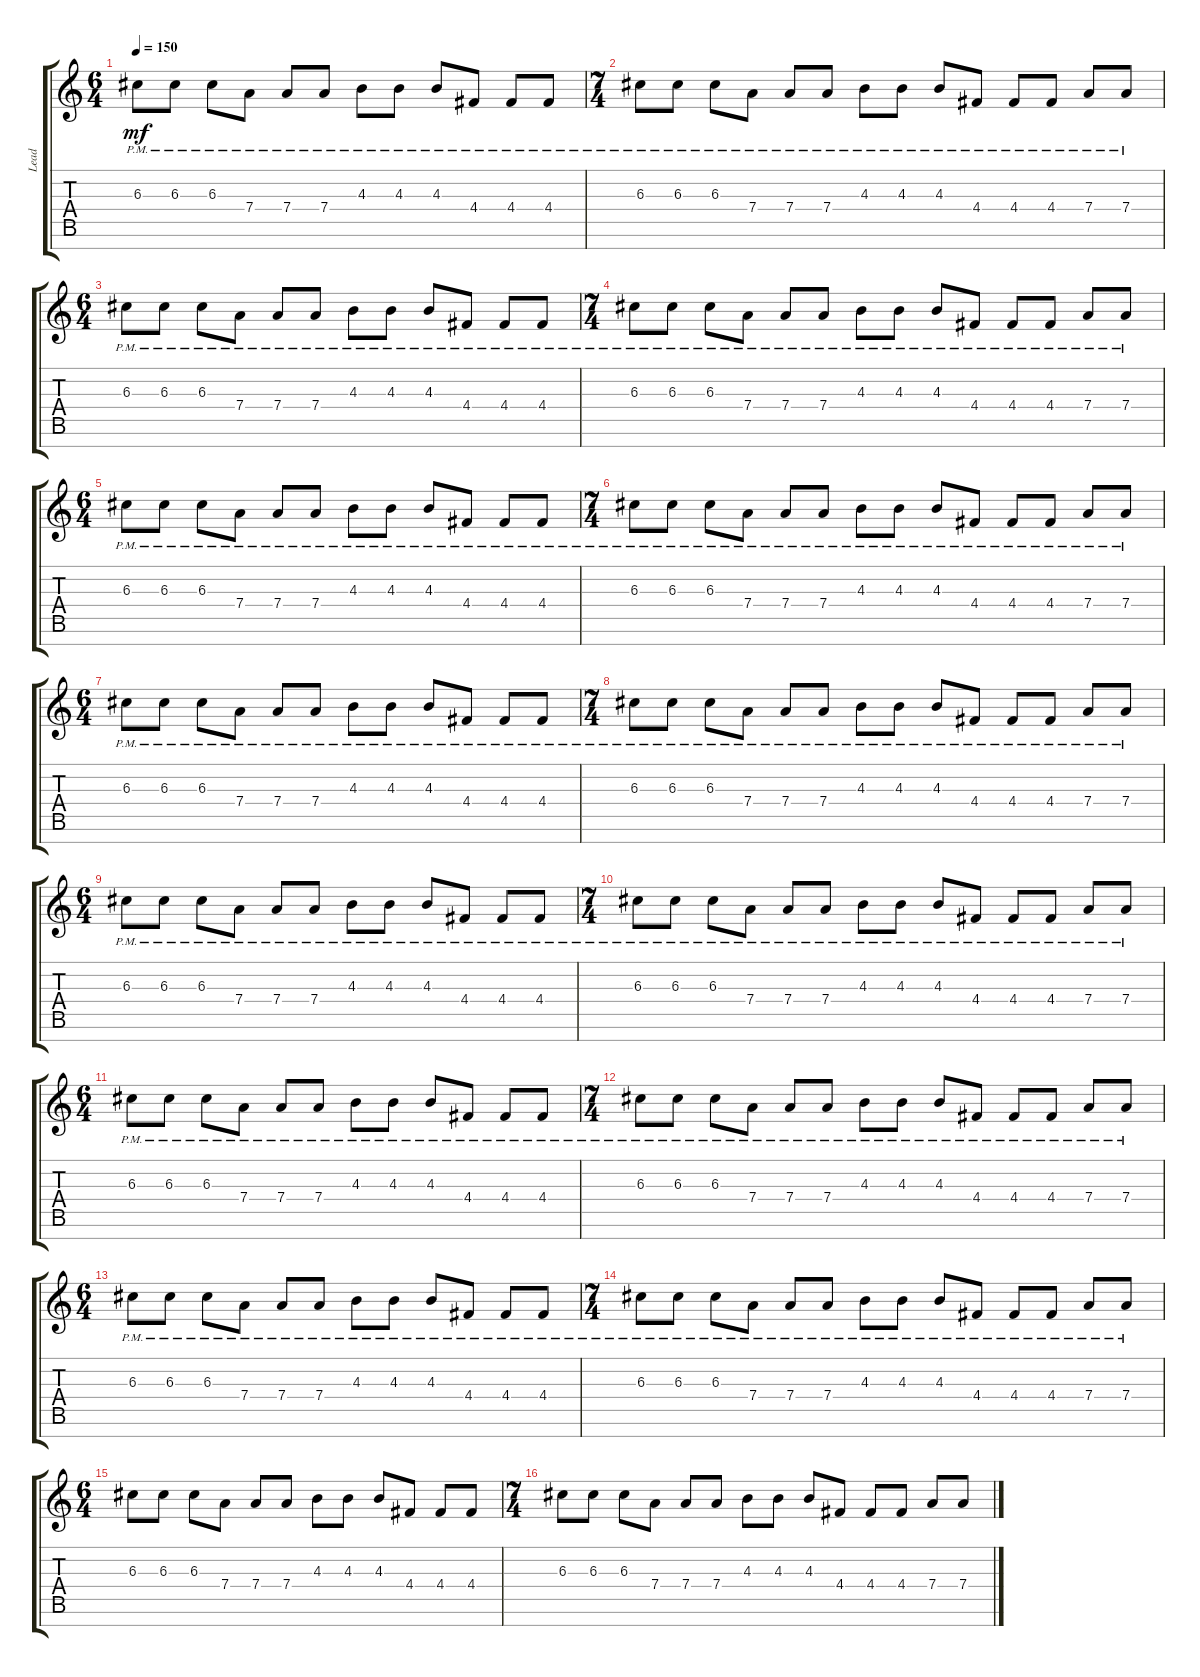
\track ("Lead" "Lead") {instrument distortionguitar}
\staff {score tabs}
\tuning (E4 B3 G3 D3 A2 E2 B1) {hide}
\ts (6 4)
\tempo 150
\clef g2
\ks c
6.3{pm}.8{dy mf} 6.3{pm}.8 6.3{pm}.8 7.4{pm}.8 7.4{pm}.8 7.4{pm}.8 4.3{pm}.8 4.3{pm}.8 4.3{pm}.8 4.4{pm}.8 4.4{pm}.8 4.4{pm}.8 |
\ts (7 4)
6.3{pm}.8 6.3{pm}.8 6.3{pm}.8 7.4{pm}.8 7.4{pm}.8 7.4{pm}.8 4.3{pm}.8 4.3{pm}.8 4.3{pm}.8 4.4{pm}.8 4.4{pm}.8 4.4{pm}.8 7.4{pm}.8 7.4{pm}.8 |
\ts (6 4)
6.3{pm}.8 6.3{pm}.8 6.3{pm}.8 7.4{pm}.8 7.4{pm}.8 7.4{pm}.8 4.3{pm}.8 4.3{pm}.8 4.3{pm}.8 4.4{pm}.8 4.4{pm}.8 4.4{pm}.8 |
\ts (7 4)
6.3{pm}.8 6.3{pm}.8 6.3{pm}.8 7.4{pm}.8 7.4{pm}.8 7.4{pm}.8 4.3{pm}.8 4.3{pm}.8 4.3{pm}.8 4.4{pm}.8 4.4{pm}.8 4.4{pm}.8 7.4{pm}.8 7.4{pm}.8 |
\ts (6 4)
6.3{pm}.8 6.3{pm}.8 6.3{pm}.8 7.4{pm}.8 7.4{pm}.8 7.4{pm}.8 4.3{pm}.8 4.3{pm}.8 4.3{pm}.8 4.4{pm}.8 4.4{pm}.8 4.4{pm}.8 |
\ts (7 4)
6.3{pm}.8 6.3{pm}.8 6.3{pm}.8 7.4{pm}.8 7.4{pm}.8 7.4{pm}.8 4.3{pm}.8 4.3{pm}.8 4.3{pm}.8 4.4{pm}.8 4.4{pm}.8 4.4{pm}.8 7.4{pm}.8 7.4{pm}.8 |
\ts (6 4)
6.3{pm}.8 6.3{pm}.8 6.3{pm}.8 7.4{pm}.8 7.4{pm}.8 7.4{pm}.8 4.3{pm}.8 4.3{pm}.8 4.3{pm}.8 4.4{pm}.8 4.4{pm}.8 4.4{pm}.8 |
\ts (7 4)
6.3{pm}.8 6.3{pm}.8 6.3{pm}.8 7.4{pm}.8 7.4{pm}.8 7.4{pm}.8 4.3{pm}.8 4.3{pm}.8 4.3{pm}.8 4.4{pm}.8 4.4{pm}.8 4.4{pm}.8 7.4{pm}.8 7.4{pm}.8 |
\ts (6 4)
6.3{pm}.8 6.3{pm}.8 6.3{pm}.8 7.4{pm}.8 7.4{pm}.8 7.4{pm}.8 4.3{pm}.8 4.3{pm}.8 4.3{pm}.8 4.4{pm}.8 4.4{pm}.8 4.4{pm}.8 |
\ts (7 4)
6.3{pm}.8 6.3{pm}.8 6.3{pm}.8 7.4{pm}.8 7.4{pm}.8 7.4{pm}.8 4.3{pm}.8 4.3{pm}.8 4.3{pm}.8 4.4{pm}.8 4.4{pm}.8 4.4{pm}.8 7.4{pm}.8 7.4{pm}.8 |
\ts (6 4)
6.3{pm}.8 6.3{pm}.8 6.3{pm}.8 7.4{pm}.8 7.4{pm}.8 7.4{pm}.8 4.3{pm}.8 4.3{pm}.8 4.3{pm}.8 4.4{pm}.8 4.4{pm}.8 4.4{pm}.8 |
\ts (7 4)
6.3{pm}.8 6.3{pm}.8 6.3{pm}.8 7.4{pm}.8 7.4{pm}.8 7.4{pm}.8 4.3{pm}.8 4.3{pm}.8 4.3{pm}.8 4.4{pm}.8 4.4{pm}.8 4.4{pm}.8 7.4{pm}.8 7.4{pm}.8 |
\ts (6 4)
6.3{pm}.8 6.3{pm}.8 6.3{pm}.8 7.4{pm}.8 7.4{pm}.8 7.4{pm}.8 4.3{pm}.8 4.3{pm}.8 4.3{pm}.8 4.4{pm}.8 4.4{pm}.8 4.4{pm}.8 |
\ts (7 4)
6.3{pm}.8 6.3{pm}.8 6.3{pm}.8 7.4{pm}.8 7.4{pm}.8 7.4{pm}.8 4.3{pm}.8 4.3{pm}.8 4.3{pm}.8 4.4{pm}.8 4.4{pm}.8 4.4{pm}.8 7.4{pm}.8 7.4{pm}.8 |
\ts (6 4)
6.3.8 6.3.8 6.3.8 7.4.8 7.4.8 7.4.8 4.3.8 4.3.8 4.3.8 4.4.8 4.4.8 4.4.8 |
\ts (7 4)
6.3.8 6.3.8 6.3.8 7.4.8 7.4.8 7.4.8 4.3.8 4.3.8 4.3.8 4.4.8 4.4.8 4.4.8 7.4.8 7.4.8
